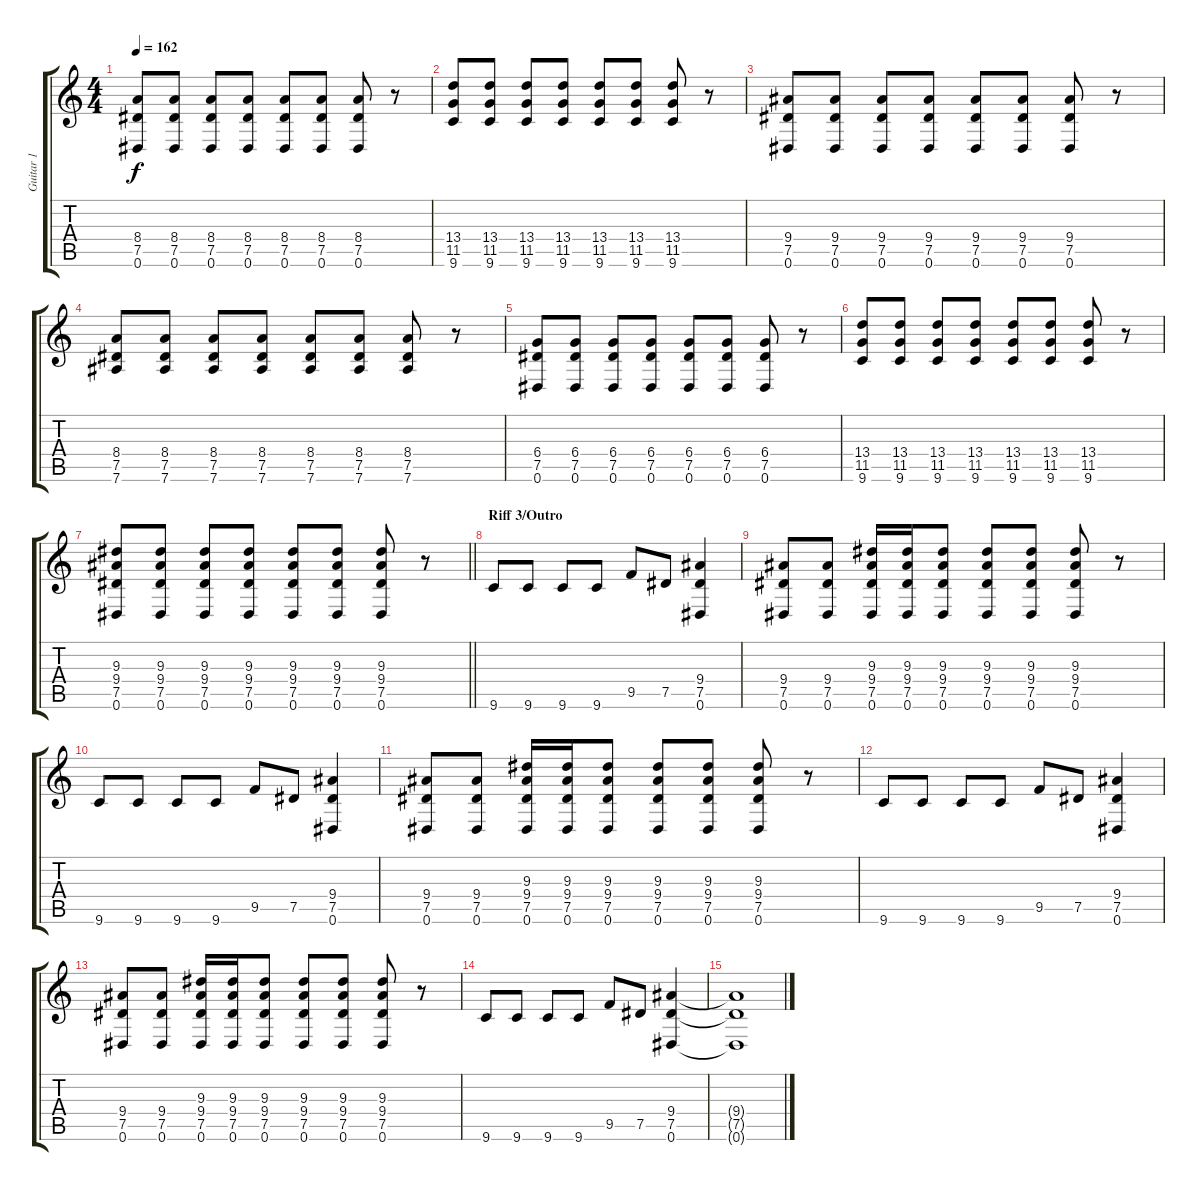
\track ("Guitar 1" "Guitar 1") {instrument overdrivenguitar}
\staff {score tabs}
\tuning (Eb4 Bb3 Gb3 Db3 Ab2 Eb2) {hide}
\ts (4 4)
\tempo 162
\clef g2
\ks c
(8.4 7.5 0.6).8{dy f} (8.4 7.5 0.6).8 (8.4 7.5 0.6).8 (8.4 7.5 0.6).8 (8.4 7.5 0.6).8 (8.4 7.5 0.6).8 (8.4 7.5 0.6).8 r.8 |
(13.4 11.5 9.6).8 (13.4 11.5 9.6).8 (13.4 11.5 9.6).8 (13.4 11.5 9.6).8 (13.4 11.5 9.6).8 (13.4 11.5 9.6).8 (13.4 11.5 9.6).8 r.8 |
(9.4 7.5 0.6).8 (9.4 7.5 0.6).8 (9.4 7.5 0.6).8 (9.4 7.5 0.6).8 (9.4 7.5 0.6).8 (9.4 7.5 0.6).8 (9.4 7.5 0.6).8 r.8 |
(8.4 7.5 7.6).8 (8.4 7.5 7.6).8 (8.4 7.5 7.6).8 (8.4 7.5 7.6).8 (8.4 7.5 7.6).8 (8.4 7.5 7.6).8 (8.4 7.5 7.6).8 r.8 |
(6.4 7.5 0.6).8 (6.4 7.5 0.6).8 (6.4 7.5 0.6).8 (6.4 7.5 0.6).8 (6.4 7.5 0.6).8 (6.4 7.5 0.6).8 (6.4 7.5 0.6).8 r.8 |
(13.4 11.5 9.6).8 (13.4 11.5 9.6).8 (13.4 11.5 9.6).8 (13.4 11.5 9.6).8 (13.4 11.5 9.6).8 (13.4 11.5 9.6).8 (13.4 11.5 9.6).8 r.8 |
\barLineRight lightlight
(9.3 9.4 7.5 0.6).8 (9.3 9.4 7.5 0.6).8 (9.3 9.4 7.5 0.6).8 (9.3 9.4 7.5 0.6).8 (9.3 9.4 7.5 0.6).8 (9.3 9.4 7.5 0.6).8 (9.3 9.4 7.5 0.6).8 r.8 |
\section ("" "Riff 3/Outro")
9.6.8 9.6.8 9.6.8 9.6.8 9.5.8 7.5.8 (9.4 7.5 0.6).4 |
(9.4 7.5 0.6).8 (9.4 7.5 0.6).8 (9.3 9.4 7.5 0.6).16 (9.3 9.4 7.5 0.6).16 (9.3 9.4 7.5 0.6).8 (9.3 9.4 7.5 0.6).8 (9.3 9.4 7.5 0.6).8 (9.3 9.4 7.5 0.6).8 r.8 |
9.6.8 9.6.8 9.6.8 9.6.8 9.5.8 7.5.8 (9.4 7.5 0.6).4 |
(9.4 7.5 0.6).8 (9.4 7.5 0.6).8 (9.3 9.4 7.5 0.6).16 (9.3 9.4 7.5 0.6).16 (9.3 9.4 7.5 0.6).8 (9.3 9.4 7.5 0.6).8 (9.3 9.4 7.5 0.6).8 (9.3 9.4 7.5 0.6).8 r.8 |
9.6.8 9.6.8 9.6.8 9.6.8 9.5.8 7.5.8 (9.4 7.5 0.6).4 |
(9.4 7.5 0.6).8 (9.4 7.5 0.6).8 (9.3 9.4 7.5 0.6).16 (9.3 9.4 7.5 0.6).16 (9.3 9.4 7.5 0.6).8 (9.3 9.4 7.5 0.6).8 (9.3 9.4 7.5 0.6).8 (9.3 9.4 7.5 0.6).8 r.8 |
9.6.8 9.6.8 9.6.8 9.6.8 9.5.8 7.5.8 (9.4 7.5 0.6).4 |
(9.4{t} 7.5{t} 0.6{t}).1
